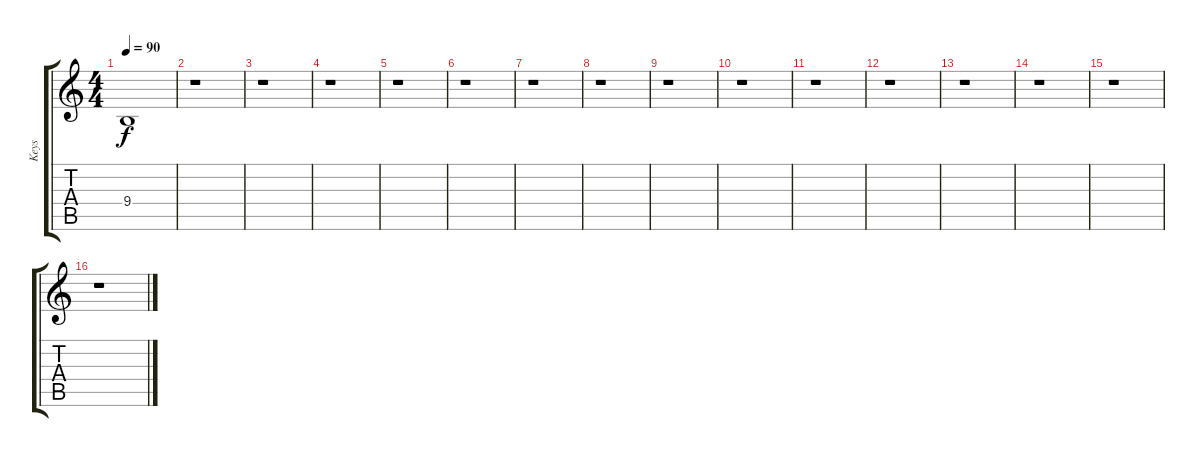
\track ("Keys" "Keys") {instrument electricgrandpiano}
\staff {score tabs}
\tuning (E4 B3 G3 D3 A2 E2) {hide}
\ts (4 4)
\tempo 90
\clef g2
\ks c
9.4{t}.1{dy f} |
r.1 |
r.1 |
r.1 |
r.1 |
r.1 |
r.1 |
r.1 |
r.1 |
r.1 |
r.1 |
r.1 |
r.1 |
r.1 |
r.1 |
r.1
